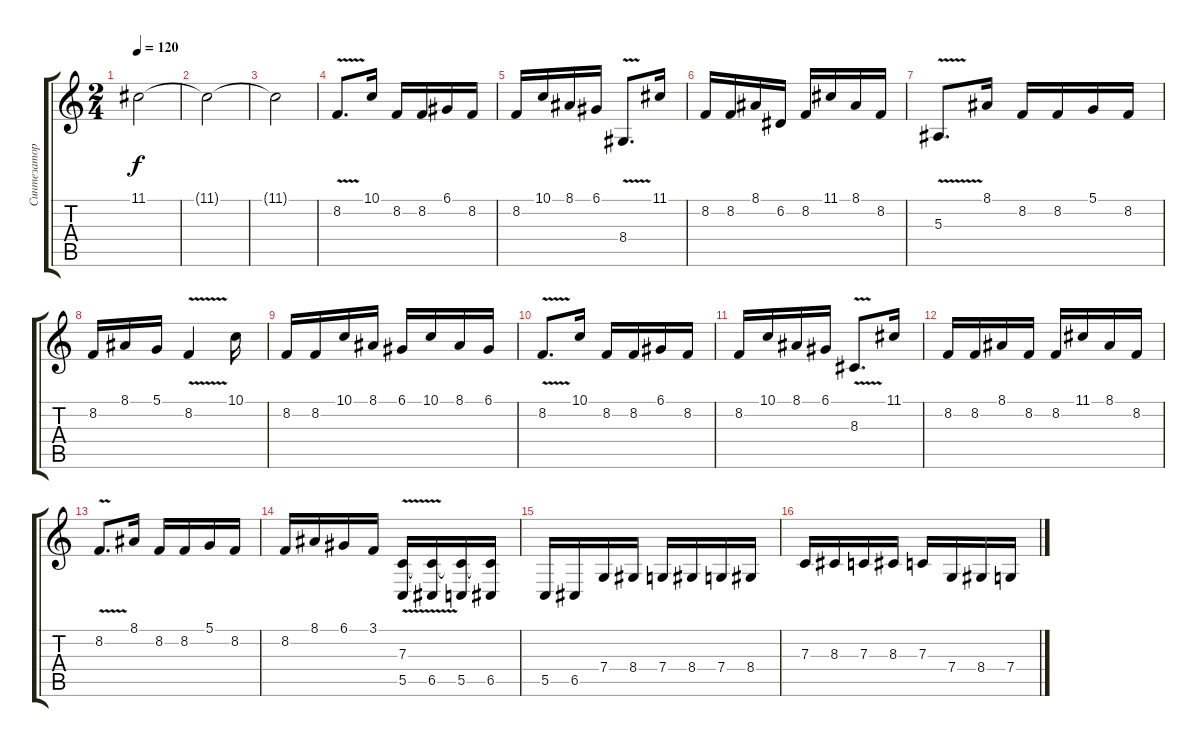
\track ("Синтезатор" "Синтезатор") {instrument synthstrings1}
\staff {score tabs}
\tuning (D4 A3 F3 C3 G2 D2) {hide}
\ts (2 4)
\tempo 120
\clef g2
\ks c
11.1.2{dy f} |
11.1{t}.2 |
11.1{t}.2 |
8.2{v}.8{d volume 13} 10.1.16 8.2.16 8.2.16 6.1.16 8.2.16 |
8.2.16 10.1.16 8.1.16 6.1.16 8.4{v}.8{d} 11.1.16 |
8.2.16 8.2.16 8.1.16 6.2.16 8.2.16 11.1.16 8.1.16 8.2.16 |
5.3{v}.8{d} 8.1.16 8.2.16 8.2.16 5.1.16 8.2.16 |
8.2.16 8.1.16 5.1.16 8.2{v}.4 10.1.16 |
8.2.16 8.2.16 10.1.16 8.1.16 6.1.16 10.1.16 8.1.16 6.1.16 |
8.2{v}.8{d} 10.1.16 8.2.16 8.2.16 6.1.16 8.2.16 |
8.2.16 10.1.16 8.1.16 6.1.16 8.3{v}.8{d} 11.1.16 |
8.2.16 8.2.16 8.1.16 8.2.16 8.2.16 11.1.16 8.1.16 8.2.16 |
8.2{v}.8{d} 8.1.16 8.2.16 8.2.16 5.1.16 8.2.16 |
8.2.16 8.1.16 6.1.16 3.1.16 (7.3{v} 5.5).16 (7.3{t} 6.5).16 (7.3{t} 5.5).16 (7.3{t} 6.5).16 |
5.5.16 6.5.16 7.4.16 8.4.16 7.4.16 8.4.16 7.4.16 8.4.16 |
7.3.16 8.3.16 7.3.16 8.3.16 7.3.16 7.4.16 8.4.16 7.4.16
